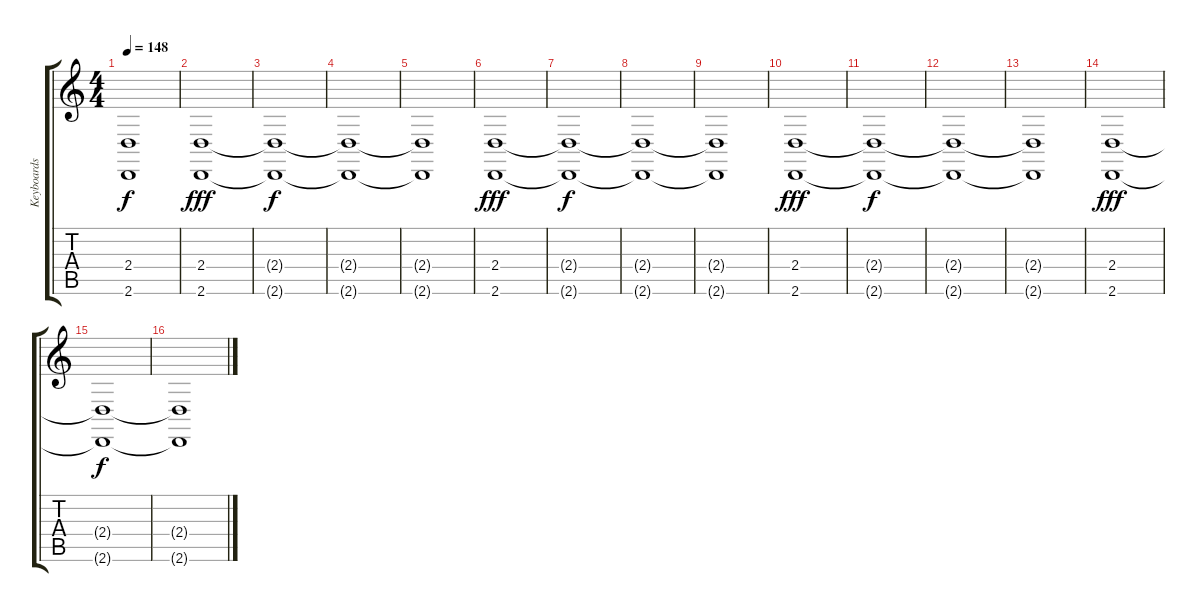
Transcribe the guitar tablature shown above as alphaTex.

\track ("Keyboards" "Keyboards") {instrument acousticgrandpiano}
\staff {score tabs}
\tuning (D4 A3 F3 C3 G2 C2) {hide}
\ts (4 4)
\tempo 148
\clef g2
\ks c
(2.4{t} 2.6{t}).1{dy f} |
(2.4 2.6).1{dy fff} |
(2.4{t} 2.6{t}).1{dy f} |
(2.4{t} 2.6{t}).1 |
(2.4{t} 2.6{t}).1 |
(2.4 2.6).1{dy fff} |
(2.4{t} 2.6{t}).1{dy f} |
(2.4{t} 2.6{t}).1 |
(2.4{t} 2.6{t}).1 |
(2.4 2.6).1{dy fff} |
(2.4{t} 2.6{t}).1{dy f} |
(2.4{t} 2.6{t}).1 |
(2.4{t} 2.6{t}).1 |
(2.4 2.6).1{dy fff} |
(2.4{t} 2.6{t}).1{dy f} |
(2.4{t} 2.6{t}).1
